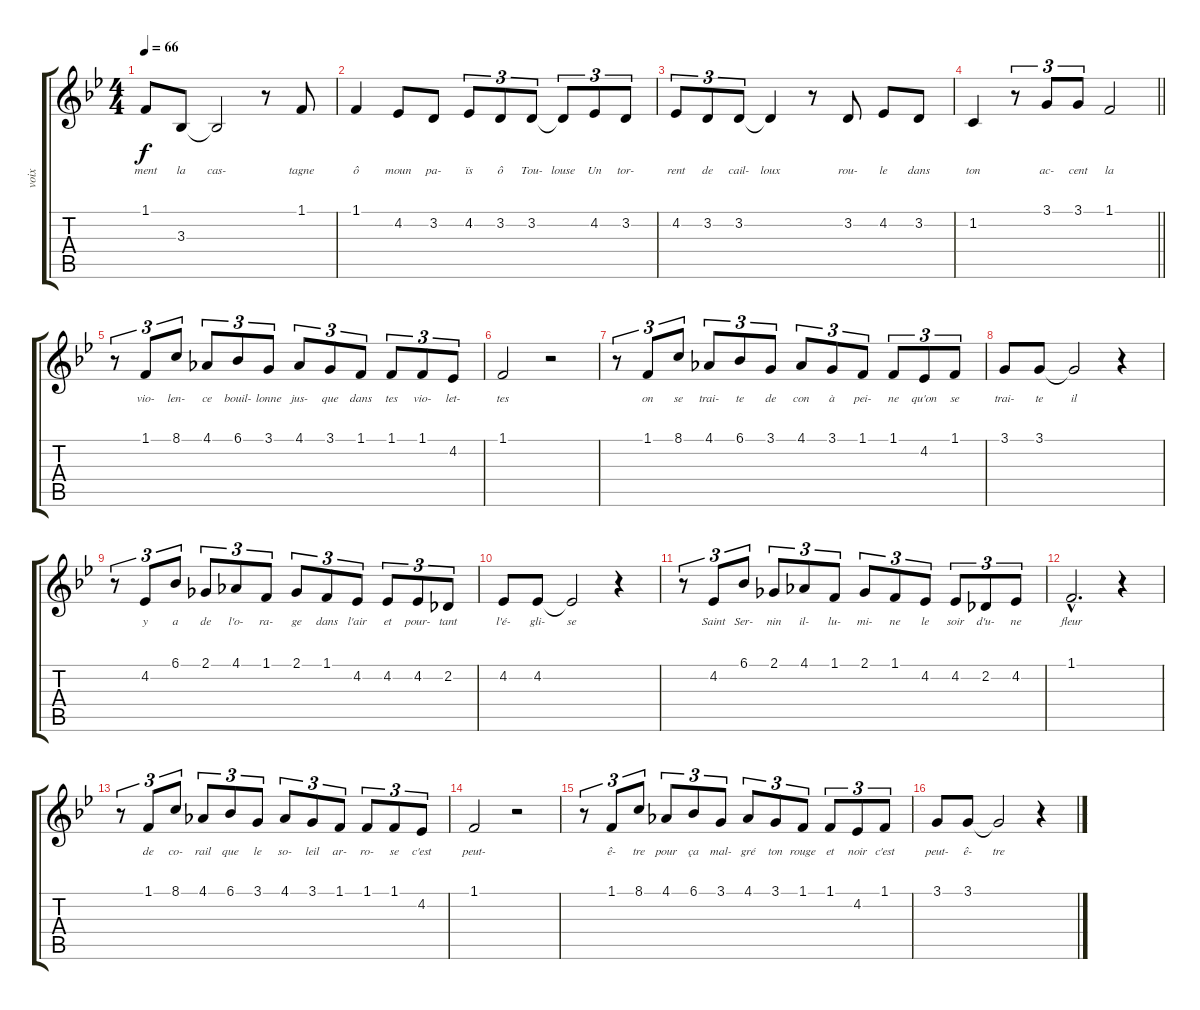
\track ("voix" "voix") {instrument clarinet}
\staff {score tabs}
\tuning (E4 B3 G3 D3 A2 E2) {hide}
\ts (4 4)
\tempo 66
\clef g2
\ks bb
1.1.8{lyrics (0 "ment") lyrics (1 "") lyrics (2 "") lyrics (3 "") lyrics (4 "") dy f} 3.3.8{lyrics (0 "la") lyrics (1 "") lyrics (2 "") lyrics (3 "") lyrics (4 "")} 3.3{t}.2{lyrics (0 "cas-") lyrics (1 "") lyrics (2 "") lyrics (3 "") lyrics (4 "")} r.8 1.1.8{lyrics (0 "tagne") lyrics (1 "") lyrics (2 "") lyrics (3 "") lyrics (4 "")} |
1.1.4{lyrics (0 "ô") lyrics (1 "") lyrics (2 "") lyrics (3 "") lyrics (4 "")} 4.2.8{lyrics (0 "moun") lyrics (1 "") lyrics (2 "") lyrics (3 "") lyrics (4 "")} 3.2.8{lyrics (0 "pa-") lyrics (1 "") lyrics (2 "") lyrics (3 "") lyrics (4 "")} 4.2.8{tu (3 2) lyrics (0 "ïs") lyrics (1 "") lyrics (2 "") lyrics (3 "") lyrics (4 "")} 3.2.8{tu (3 2) lyrics (0 "ô") lyrics (1 "") lyrics (2 "") lyrics (3 "") lyrics (4 "")} 3.2.8{tu (3 2) lyrics (0 "Tou-") lyrics (1 "") lyrics (2 "") lyrics (3 "") lyrics (4 "")} 3.2{t}.8{tu (3 2) lyrics (0 "louse") lyrics (1 "") lyrics (2 "") lyrics (3 "") lyrics (4 "")} 4.2.8{tu (3 2) lyrics (0 "Un") lyrics (1 "") lyrics (2 "") lyrics (3 "") lyrics (4 "")} 3.2.8{tu (3 2) lyrics (0 "tor-") lyrics (1 "") lyrics (2 "") lyrics (3 "") lyrics (4 "")} |
4.2.8{tu (3 2) lyrics (0 "rent") lyrics (1 "") lyrics (2 "") lyrics (3 "") lyrics (4 "")} 3.2.8{tu (3 2) lyrics (0 "de") lyrics (1 "") lyrics (2 "") lyrics (3 "") lyrics (4 "")} 3.2.8{tu (3 2) lyrics (0 "cail-") lyrics (1 "") lyrics (2 "") lyrics (3 "") lyrics (4 "")} 3.2{t}.4{lyrics (0 "loux") lyrics (1 "") lyrics (2 "") lyrics (3 "") lyrics (4 "")} r.8 3.2.8{lyrics (0 "rou-") lyrics (1 "") lyrics (2 "") lyrics (3 "") lyrics (4 "")} 4.2.8{lyrics (0 "le") lyrics (1 "") lyrics (2 "") lyrics (3 "") lyrics (4 "")} 3.2.8{lyrics (0 "dans") lyrics (1 "") lyrics (2 "") lyrics (3 "") lyrics (4 "")} |
\barLineRight lightlight
1.2.4{lyrics (0 "ton") lyrics (1 "") lyrics (2 "") lyrics (3 "") lyrics (4 "")} r.8{tu (3 2)} 3.1.8{tu (3 2) lyrics (0 "ac-") lyrics (1 "") lyrics (2 "") lyrics (3 "") lyrics (4 "")} 3.1.8{tu (3 2) lyrics (0 "cent") lyrics (1 "") lyrics (2 "") lyrics (3 "") lyrics (4 "")} 1.1.2{lyrics (0 "la") lyrics (1 "") lyrics (2 "") lyrics (3 "") lyrics (4 "")} |
r.8{tu (3 2)} 1.1.8{tu (3 2) lyrics (0 "vio-") lyrics (1 "") lyrics (2 "") lyrics (3 "") lyrics (4 "")} 8.1.8{tu (3 2) lyrics (0 "len-") lyrics (1 "") lyrics (2 "") lyrics (3 "") lyrics (4 "")} 4.1.8{tu (3 2) lyrics (0 "ce") lyrics (1 "") lyrics (2 "") lyrics (3 "") lyrics (4 "")} 6.1.8{tu (3 2) lyrics (0 "bouil-") lyrics (1 "") lyrics (2 "") lyrics (3 "") lyrics (4 "")} 3.1.8{tu (3 2) lyrics (0 "lonne") lyrics (1 "") lyrics (2 "") lyrics (3 "") lyrics (4 "")} 4.1.8{tu (3 2) lyrics (0 "jus-") lyrics (1 "") lyrics (2 "") lyrics (3 "") lyrics (4 "")} 3.1.8{tu (3 2) lyrics (0 "que") lyrics (1 "") lyrics (2 "") lyrics (3 "") lyrics (4 "")} 1.1.8{tu (3 2) lyrics (0 "dans") lyrics (1 "") lyrics (2 "") lyrics (3 "") lyrics (4 "")} 1.1.8{tu (3 2) lyrics (0 "tes") lyrics (1 "") lyrics (2 "") lyrics (3 "") lyrics (4 "")} 1.1.8{tu (3 2) lyrics (0 "vio-") lyrics (1 "") lyrics (2 "") lyrics (3 "") lyrics (4 "")} 4.2.8{tu (3 2) lyrics (0 "let-") lyrics (1 "") lyrics (2 "") lyrics (3 "") lyrics (4 "")} |
1.1.2{lyrics (0 "tes") lyrics (1 "") lyrics (2 "") lyrics (3 "") lyrics (4 "")} r.2 |
r.8{tu (3 2)} 1.1.8{tu (3 2) lyrics (0 "on") lyrics (1 "") lyrics (2 "") lyrics (3 "") lyrics (4 "")} 8.1.8{tu (3 2) lyrics (0 "se") lyrics (1 "") lyrics (2 "") lyrics (3 "") lyrics (4 "")} 4.1.8{tu (3 2) lyrics (0 "trai-") lyrics (1 "") lyrics (2 "") lyrics (3 "") lyrics (4 "")} 6.1.8{tu (3 2) lyrics (0 "te") lyrics (1 "") lyrics (2 "") lyrics (3 "") lyrics (4 "")} 3.1.8{tu (3 2) lyrics (0 "de") lyrics (1 "") lyrics (2 "") lyrics (3 "") lyrics (4 "")} 4.1.8{tu (3 2) lyrics (0 "con") lyrics (1 "") lyrics (2 "") lyrics (3 "") lyrics (4 "")} 3.1.8{tu (3 2) lyrics (0 "à") lyrics (1 "") lyrics (2 "") lyrics (3 "") lyrics (4 "")} 1.1.8{tu (3 2) lyrics (0 "pei-") lyrics (1 "") lyrics (2 "") lyrics (3 "") lyrics (4 "")} 1.1.8{tu (3 2) lyrics (0 "ne") lyrics (1 "") lyrics (2 "") lyrics (3 "") lyrics (4 "")} 4.2.8{tu (3 2) lyrics (0 "qu'on") lyrics (1 "") lyrics (2 "") lyrics (3 "") lyrics (4 "")} 1.1.8{tu (3 2) lyrics (0 "se") lyrics (1 "") lyrics (2 "") lyrics (3 "") lyrics (4 "")} |
3.1.8{lyrics (0 "trai-") lyrics (1 "") lyrics (2 "") lyrics (3 "") lyrics (4 "")} 3.1.8{lyrics (0 "te") lyrics (1 "") lyrics (2 "") lyrics (3 "") lyrics (4 "")} 3.1{t}.2{lyrics (0 "il") lyrics (1 "") lyrics (2 "") lyrics (3 "") lyrics (4 "")} r.4 |
r.8{tu (3 2)} 4.2.8{tu (3 2) lyrics (0 "y") lyrics (1 "") lyrics (2 "") lyrics (3 "") lyrics (4 "")} 6.1.8{tu (3 2) lyrics (0 "a") lyrics (1 "") lyrics (2 "") lyrics (3 "") lyrics (4 "")} 2.1.8{tu (3 2) lyrics (0 "de") lyrics (1 "") lyrics (2 "") lyrics (3 "") lyrics (4 "")} 4.1.8{tu (3 2) lyrics (0 "l'o-") lyrics (1 "") lyrics (2 "") lyrics (3 "") lyrics (4 "")} 1.1.8{tu (3 2) lyrics (0 "ra-") lyrics (1 "") lyrics (2 "") lyrics (3 "") lyrics (4 "")} 2.1.8{tu (3 2) lyrics (0 "ge") lyrics (1 "") lyrics (2 "") lyrics (3 "") lyrics (4 "")} 1.1.8{tu (3 2) lyrics (0 "dans") lyrics (1 "") lyrics (2 "") lyrics (3 "") lyrics (4 "")} 4.2.8{tu (3 2) lyrics (0 "l'air") lyrics (1 "") lyrics (2 "") lyrics (3 "") lyrics (4 "")} 4.2.8{tu (3 2) lyrics (0 "et") lyrics (1 "") lyrics (2 "") lyrics (3 "") lyrics (4 "")} 4.2.8{tu (3 2) lyrics (0 "pour-") lyrics (1 "") lyrics (2 "") lyrics (3 "") lyrics (4 "")} 2.2.8{tu (3 2) lyrics (0 "tant") lyrics (1 "") lyrics (2 "") lyrics (3 "") lyrics (4 "")} |
4.2.8{lyrics (0 "l'é-") lyrics (1 "") lyrics (2 "") lyrics (3 "") lyrics (4 "")} 4.2.8{lyrics (0 "gli-") lyrics (1 "") lyrics (2 "") lyrics (3 "") lyrics (4 "")} 4.2{t}.2{lyrics (0 "se") lyrics (1 "") lyrics (2 "") lyrics (3 "") lyrics (4 "")} r.4 |
r.8{tu (3 2)} 4.2.8{tu (3 2) lyrics (0 "Saint") lyrics (1 "") lyrics (2 "") lyrics (3 "") lyrics (4 "")} 6.1.8{tu (3 2) lyrics (0 "Ser-") lyrics (1 "") lyrics (2 "") lyrics (3 "") lyrics (4 "")} 2.1.8{tu (3 2) lyrics (0 "nin") lyrics (1 "") lyrics (2 "") lyrics (3 "") lyrics (4 "")} 4.1.8{tu (3 2) lyrics (0 "il-") lyrics (1 "") lyrics (2 "") lyrics (3 "") lyrics (4 "")} 1.1.8{tu (3 2) lyrics (0 "lu-") lyrics (1 "") lyrics (2 "") lyrics (3 "") lyrics (4 "")} 2.1.8{tu (3 2) lyrics (0 "mi-") lyrics (1 "") lyrics (2 "") lyrics (3 "") lyrics (4 "")} 1.1.8{tu (3 2) lyrics (0 "ne") lyrics (1 "") lyrics (2 "") lyrics (3 "") lyrics (4 "")} 4.2.8{tu (3 2) lyrics (0 "le") lyrics (1 "") lyrics (2 "") lyrics (3 "") lyrics (4 "")} 4.2.8{tu (3 2) lyrics (0 "soir") lyrics (1 "") lyrics (2 "") lyrics (3 "") lyrics (4 "")} 2.2.8{tu (3 2) lyrics (0 "d'u-") lyrics (1 "") lyrics (2 "") lyrics (3 "") lyrics (4 "")} 4.2.8{tu (3 2) lyrics (0 "ne") lyrics (1 "") lyrics (2 "") lyrics (3 "") lyrics (4 "")} |
1.1{hac}.2{d lyrics (0 "fleur") lyrics (1 "") lyrics (2 "") lyrics (3 "") lyrics (4 "")} r.4 |
r.8{tu (3 2)} 1.1.8{tu (3 2) lyrics (0 "de") lyrics (1 "") lyrics (2 "") lyrics (3 "") lyrics (4 "")} 8.1.8{tu (3 2) lyrics (0 "co-") lyrics (1 "") lyrics (2 "") lyrics (3 "") lyrics (4 "")} 4.1.8{tu (3 2) lyrics (0 "rail") lyrics (1 "") lyrics (2 "") lyrics (3 "") lyrics (4 "")} 6.1.8{tu (3 2) lyrics (0 "que") lyrics (1 "") lyrics (2 "") lyrics (3 "") lyrics (4 "")} 3.1.8{tu (3 2) lyrics (0 "le") lyrics (1 "") lyrics (2 "") lyrics (3 "") lyrics (4 "")} 4.1.8{tu (3 2) lyrics (0 "so-") lyrics (1 "") lyrics (2 "") lyrics (3 "") lyrics (4 "")} 3.1.8{tu (3 2) lyrics (0 "leil") lyrics (1 "") lyrics (2 "") lyrics (3 "") lyrics (4 "")} 1.1.8{tu (3 2) lyrics (0 "ar-") lyrics (1 "") lyrics (2 "") lyrics (3 "") lyrics (4 "")} 1.1.8{tu (3 2) lyrics (0 "ro-") lyrics (1 "") lyrics (2 "") lyrics (3 "") lyrics (4 "")} 1.1.8{tu (3 2) lyrics (0 "se") lyrics (1 "") lyrics (2 "") lyrics (3 "") lyrics (4 "")} 4.2.8{tu (3 2) lyrics (0 "c'est") lyrics (1 "") lyrics (2 "") lyrics (3 "") lyrics (4 "")} |
1.1.2{lyrics (0 "peut-") lyrics (1 "") lyrics (2 "") lyrics (3 "") lyrics (4 "")} r.2 |
r.8{tu (3 2)} 1.1.8{tu (3 2) lyrics (0 "ê-") lyrics (1 "") lyrics (2 "") lyrics (3 "") lyrics (4 "")} 8.1.8{tu (3 2) lyrics (0 "tre") lyrics (1 "") lyrics (2 "") lyrics (3 "") lyrics (4 "")} 4.1.8{tu (3 2) lyrics (0 "pour") lyrics (1 "") lyrics (2 "") lyrics (3 "") lyrics (4 "")} 6.1.8{tu (3 2) lyrics (0 "ça") lyrics (1 "") lyrics (2 "") lyrics (3 "") lyrics (4 "")} 3.1.8{tu (3 2) lyrics (0 "mal-") lyrics (1 "") lyrics (2 "") lyrics (3 "") lyrics (4 "")} 4.1.8{tu (3 2) lyrics (0 "gré") lyrics (1 "") lyrics (2 "") lyrics (3 "") lyrics (4 "")} 3.1.8{tu (3 2) lyrics (0 "ton") lyrics (1 "") lyrics (2 "") lyrics (3 "") lyrics (4 "")} 1.1.8{tu (3 2) lyrics (0 "rouge") lyrics (1 "") lyrics (2 "") lyrics (3 "") lyrics (4 "")} 1.1.8{tu (3 2) lyrics (0 "et") lyrics (1 "") lyrics (2 "") lyrics (3 "") lyrics (4 "")} 4.2.8{tu (3 2) lyrics (0 "noir") lyrics (1 "") lyrics (2 "") lyrics (3 "") lyrics (4 "")} 1.1.8{tu (3 2) lyrics (0 "c'est") lyrics (1 "") lyrics (2 "") lyrics (3 "") lyrics (4 "")} |
3.1.8{lyrics (0 "peut-") lyrics (1 "") lyrics (2 "") lyrics (3 "") lyrics (4 "")} 3.1.8{lyrics (0 "ê-") lyrics (1 "") lyrics (2 "") lyrics (3 "") lyrics (4 "")} 3.1{t}.2{lyrics (0 "tre") lyrics (1 "") lyrics (2 "") lyrics (3 "") lyrics (4 "")} r.4
